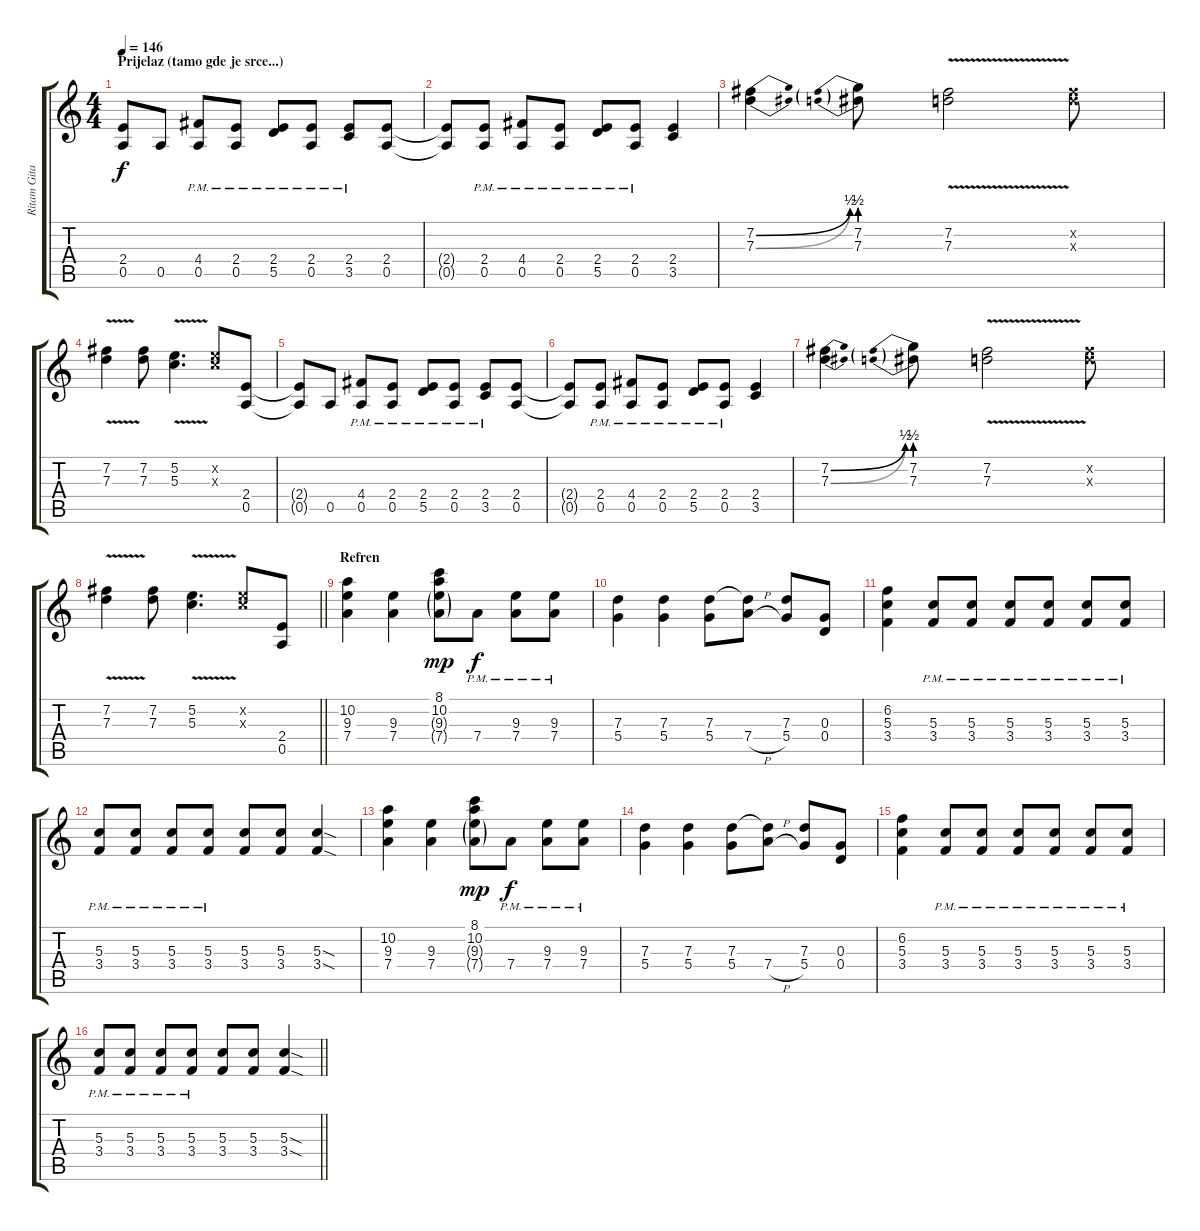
\track ("Ritam Gitara" "Ritam Gita") {instrument overdrivenguitar}
\staff {score tabs}
\tuning (E4 B3 G3 D3 A2 E2) {hide}
\ts (4 4)
\section ("" "Prijelaz (tamo gde je srce...)")
\tempo 146
\clef g2
\ks c
(2.4{t} 0.5{t}).8{dy f} 0.5.8 (4.4{pm} 0.5).8 (2.4{pm} 0.5).8 (2.4 5.5{pm}).8 (2.4{pm} 0.5).8 (2.4 3.5{pm}).8 (2.4 0.5).8 |
(2.4{t} 0.5{t}).8 (2.4{pm} 0.5).8 (4.4{pm} 0.5).8 (2.4{pm} 0.5).8 (2.4 5.5{pm}).8 (2.4{pm} 0.5).8 (2.4 3.5).4 |
(7.2{be (bend 0 0 60 2)} 7.3{be (bend 0 0 60 2)}).4 (7.2{be (prebend 0 2 60 2)} 7.3{be (prebend 0 2 60 2)}).8 (7.2{v} 7.3{v}).2 (7.2{x} 7.3{x}).8 |
(7.2{v} 7.3{v}).4 (7.2 7.3).8 (5.2{v} 5.3{v}).4{d} (5.2{x} 5.3{x}).8 (2.4 0.5).8 |
(2.4{t} 0.5{t}).8 0.5.8 (4.4{pm} 0.5).8 (2.4{pm} 0.5).8 (2.4 5.5{pm}).8 (2.4{pm} 0.5).8 (2.4 3.5{pm}).8 (2.4 0.5).8 |
(2.4{t} 0.5{t}).8 (2.4{pm} 0.5).8 (4.4{pm} 0.5).8 (2.4{pm} 0.5).8 (2.4 5.5{pm}).8 (2.4{pm} 0.5).8 (2.4 3.5).4 |
(7.2{be (bend 0 0 60 2)} 7.3{be (bend 0 0 60 2)}).4 (7.2{be (prebend 0 2 60 2)} 7.3{be (prebend 0 2 60 2)}).8 (7.2{v} 7.3{v}).2 (7.2{x} 7.3{x}).8 |
\barLineRight lightlight
(7.2{v} 7.3{v}).4 (7.2 7.3).8 (5.2{v} 5.3{v}).4{d} (5.2{x} 5.3{x}).8 (2.4 0.5).8 |
\section ("" "Refren")
(10.2 9.3 7.4).4 (9.3 7.4).4 (8.1 10.2 9.3{g} 7.4{g}).8{dy mp} 7.4{pm}.8{dy f} (9.3{pm} 7.4{pm}).8 (9.3{pm} 7.4{pm}).8 |
(7.3 5.4).4 (7.3 5.4).4 (7.3 5.4).8 (7.3{t} 7.4{h}).8 (7.3 5.4).8 (0.3 0.4).8 |
(6.2 5.3 3.4).4 (5.3{pm} 3.4{pm}).8 (5.3{pm} 3.4{pm}).8 (5.3{pm} 3.4{pm}).8 (5.3{pm} 3.4{pm}).8 (5.3{pm} 3.4{pm}).8 (5.3{pm} 3.4{pm}).8 |
(5.3{pm} 3.4).8 (5.3{pm} 3.4).8 (5.3{pm} 3.4).8 (5.3{pm} 3.4).8 (5.3 3.4).8 (5.3 3.4).8 (5.3{sod} 3.4{sod}).4 |
(10.2 9.3 7.4).4 (9.3 7.4).4 (8.1 10.2 9.3{g} 7.4{g}).8{dy mp} 7.4{pm}.8{dy f} (9.3{pm} 7.4{pm}).8 (9.3{pm} 7.4{pm}).8 |
(7.3 5.4).4 (7.3 5.4).4 (7.3 5.4).8 (7.3{t} 7.4{h}).8 (7.3 5.4).8 (0.3 0.4).8 |
(6.2 5.3 3.4).4 (5.3{pm} 3.4{pm}).8 (5.3{pm} 3.4{pm}).8 (5.3{pm} 3.4{pm}).8 (5.3{pm} 3.4{pm}).8 (5.3{pm} 3.4{pm}).8 (5.3{pm} 3.4{pm}).8 |
\barLineRight lightlight
(5.3{pm} 3.4).8 (5.3{pm} 3.4).8 (5.3{pm} 3.4).8 (5.3{pm} 3.4).8 (5.3 3.4).8 (5.3 3.4).8 (5.3{sod} 3.4{sod}).4
